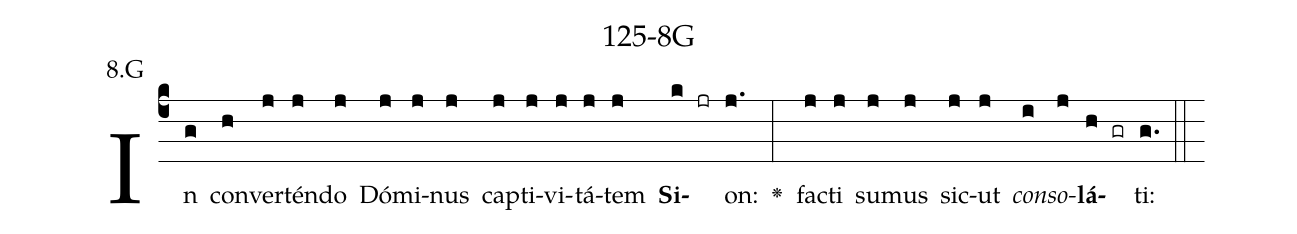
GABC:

name: 125-8G;
annotation: 8.G;
%%
(c4)In(g) con(h)ver(j)tén(j)do(j) Dó(j)mi(j)nus(j) cap(j)ti(j)vi(j)tá(j)tem(j) <b>Si</b>(k jr)on:(j.) <v>\greheightstar</v>(:) fac(j)ti(j) su(j)mus(j) sic(j)ut(j) <i>con</i>(i)<i>so</i>(j)<b>lá</b>(h gr)ti:(g.) (::)


%E(j) u(j) o(i) u(j) a(h) e.(g.) (::)
